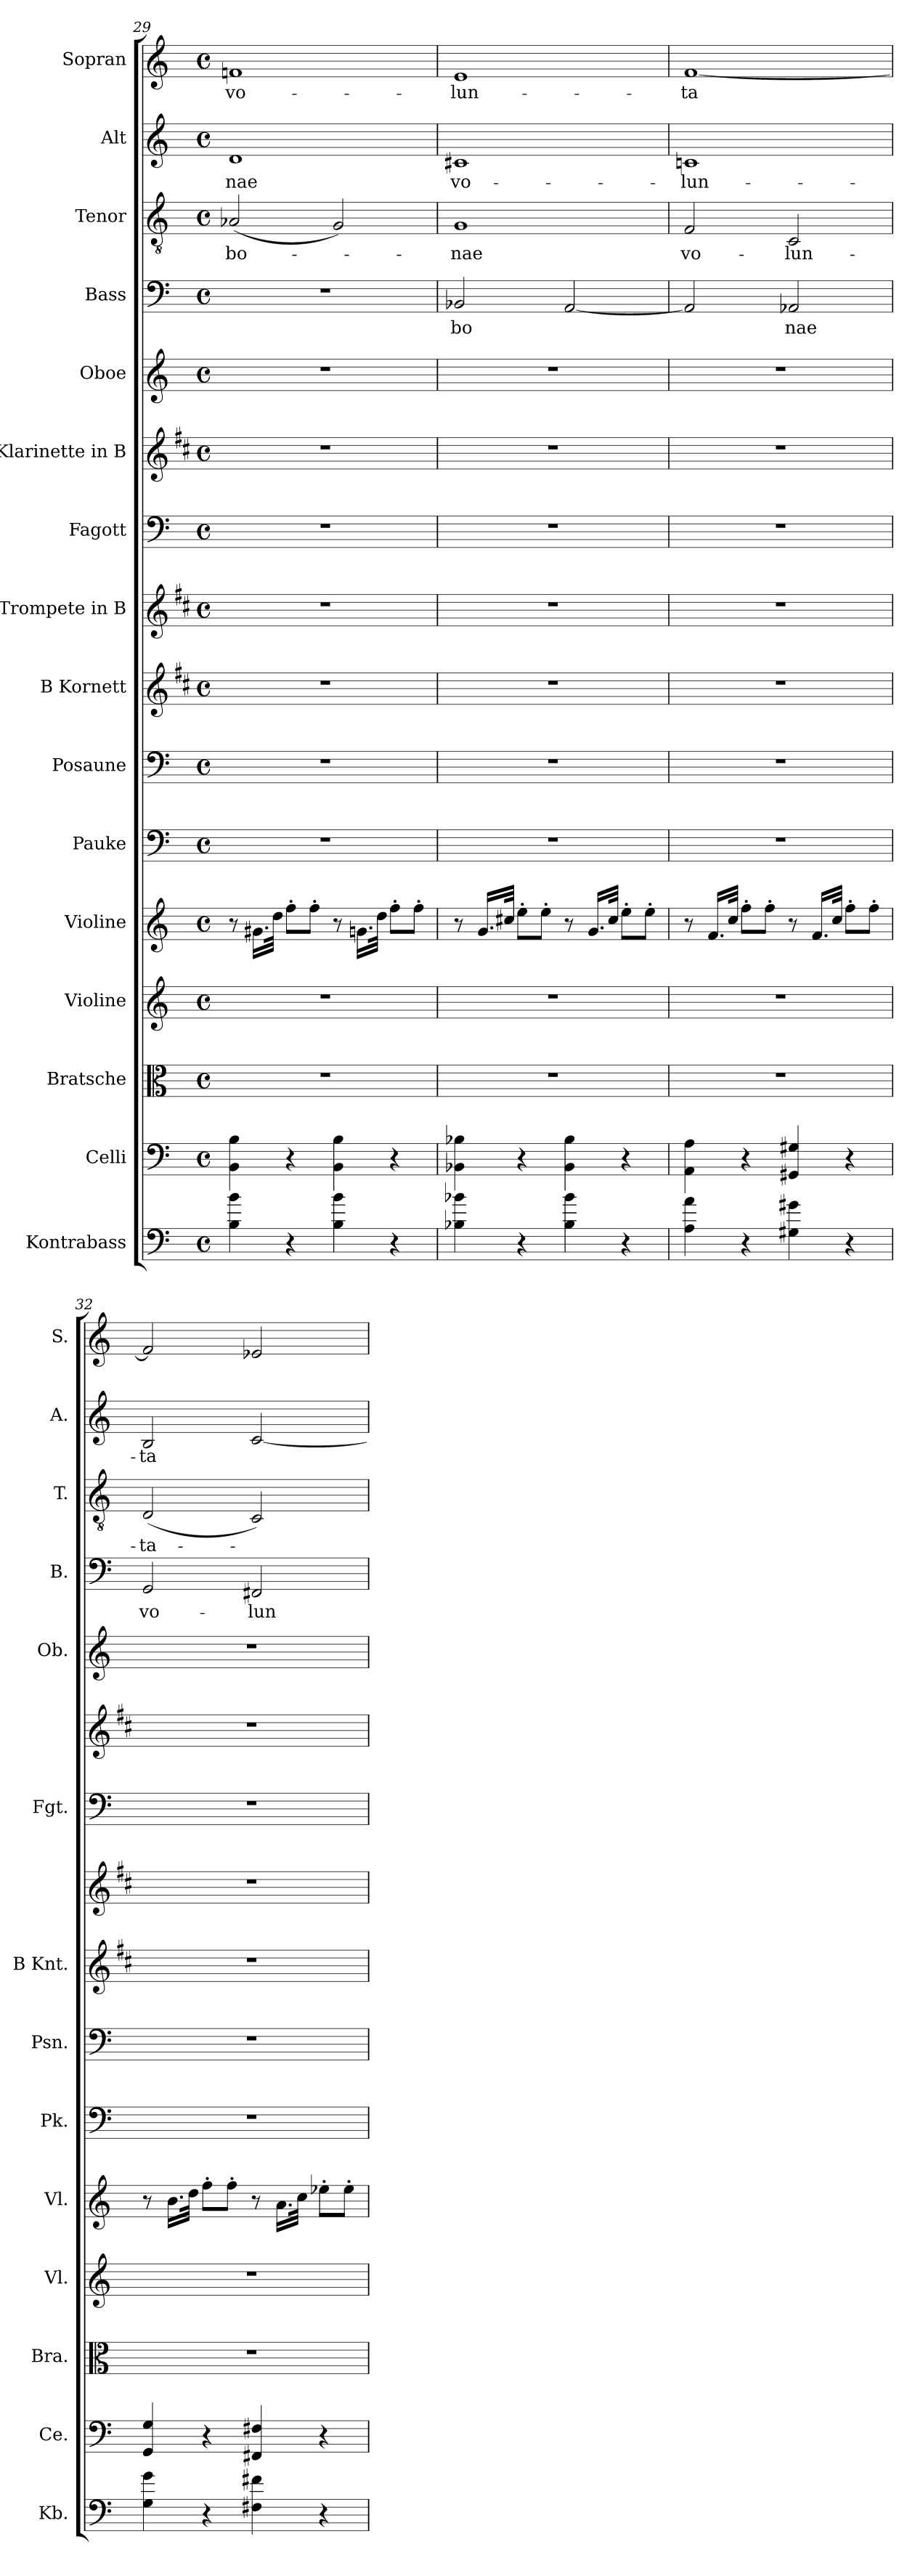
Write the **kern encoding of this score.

**kern	**kern	**kern	**kern	**kern	**kern	**kern	**kern	**kern	**kern	**kern	**kern	**kern	**text	**kern	**text	**kern	**text	**kern	**text
*part16	*part15	*part14	*part13	*part12	*part11	*part10	*part9	*part8	*part7	*part6	*part5	*part4	*part4	*part3	*part3	*part2	*part2	*part1	*part1
*staff16	*staff15	*staff14	*staff13	*staff12	*staff11	*staff10	*staff9	*staff8	*staff7	*staff6	*staff5	*staff4	*staff4	*staff3	*staff3	*staff2	*staff2	*staff1	*staff1
*I"Kontrabass	*I"Celli	*I"Bratsche	*I"Violine	*I"Violine	*I"Pauke	*I"Posaune	*I"B Kornett	*I"Trompete in B	*I"Fagott	*I"Klarinette in B	*I"Oboe	*I"Bass	*	*I"Tenor	*	*I"Alt	*	*I"Sopran	*
*I'Kb.	*I'Ce.	*I'Bra.	*I'Vl.	*I'Vl.	*I'Pk.	*I'Psn.	*I'B Knt.	*	*I'Fgt.	*	*I'Ob.	*I'B.	*	*I'T.	*	*I'A.	*	*I'S.	*
*clefF4	*clefF4	*clefC3	*clefG2	*clefG2	*clefF4	*clefF4	*clefG2	*clefG2	*clefF4	*clefG2	*clefG2	*clefF4	*	*clefGv2	*	*clefG2	*	*clefG2	*
*ITrd7c12	*	*	*	*	*	*	*ITrd1c2	*ITrd1c2	*	*ITrd1c2	*	*	*	*	*	*	*	*	*
*k[]	*k[]	*k[]	*k[]	*k[]	*k[]	*k[]	*k[]	*k[]	*k[]	*k[]	*k[]	*k[]	*	*k[]	*	*k[]	*	*k[]	*
*M4/4	*M4/4	*M4/4	*M4/4	*M4/4	*M4/4	*M4/4	*M4/4	*M4/4	*M4/4	*M4/4	*M4/4	*M4/4	*	*M4/4	*	*M4/4	*	*M4/4	*
*met(c)	*met(c)	*met(c)	*met(c)	*met(c)	*met(c)	*met(c)	*met(c)	*met(c)	*met(c)	*met(c)	*met(c)	*met(c)	*	*met(c)	*	*met(c)	*	*met(c)	*
=29	=29	=29	=29	=29	=29	=29	=29	=29	=29	=29	=29	=29	=29	=29	=29	=29	=29	=29	=29
!	!	!	!	!	!	!	!	!	!	!	!	!	!	!	!LO:LY:b	!	!LO:LY:b	!	!LO:LY:b
4BB\ 4B\	4BB\ 4B\	1r	1r	8r	1r	1r	1r	1r	1r	1r	1r	1r	.	(<2A-X/	bo-	1d	-nae	1fn	vo-
.	.	.	.	16.g#X\LL	.	.	.	.	.	.	.	.	.	.	.	.	.	.	.
.	.	.	.	32dd\JJk	.	.	.	.	.	.	.	.	.	.	.	.	.	.	.
4r	4r	.	.	8ff'\L	.	.	.	.	.	.	.	.	.	.	.	.	.	.	.
.	.	.	.	8ff'\J	.	.	.	.	.	.	.	.	.	.	.	.	.	.	.
4BB\ 4B\	4BB\ 4B\	.	.	8r	.	.	.	.	.	.	.	.	.	2G/)	.	.	.	.	.
.	.	.	.	16.gn\LL	.	.	.	.	.	.	.	.	.	.	.	.	.	.	.
.	.	.	.	32dd\JJk	.	.	.	.	.	.	.	.	.	.	.	.	.	.	.
4r	4r	.	.	8ff'\L	.	.	.	.	.	.	.	.	.	.	.	.	.	.	.
.	.	.	.	8ff'\J	.	.	.	.	.	.	.	.	.	.	.	.	.	.	.
=30	=30	=30	=30	=30	=30	=30	=30	=30	=30	=30	=30	=30	=30	=30	=30	=30	=30	=30	=30
!	!	!	!	!	!	!	!	!	!	!	!	!	!LO:LY:b	!	!LO:LY:b	!	!LO:LY:b	!	!LO:LY:b
4BB-X\ 4B-X\	4BB-X\ 4B-X\	1r	1r	8r	1r	1r	1r	1r	1r	1r	1r	2BB-X/	bo-	1G	-nae	1c#X	vo-	1e	-lun-
.	.	.	.	16.g/LL	.	.	.	.	.	.	.	.	.	.	.	.	.	.	.
.	.	.	.	32cc#X/JJk	.	.	.	.	.	.	.	.	.	.	.	.	.	.	.
4r	4r	.	.	8ee'\L	.	.	.	.	.	.	.	.	.	.	.	.	.	.	.
.	.	.	.	8ee'\J	.	.	.	.	.	.	.	.	.	.	.	.	.	.	.
4BB-\ 4B-\	4BB-\ 4B-\	.	.	8r	.	.	.	.	.	.	.	[2AA/	.	.	.	.	.	.	.
.	.	.	.	16.g/LL	.	.	.	.	.	.	.	.	.	.	.	.	.	.	.
.	.	.	.	32cc#/JJk	.	.	.	.	.	.	.	.	.	.	.	.	.	.	.
4r	4r	.	.	8ee'\L	.	.	.	.	.	.	.	.	.	.	.	.	.	.	.
.	.	.	.	8ee'\J	.	.	.	.	.	.	.	.	.	.	.	.	.	.	.
!!LO:LB:g=z
=31	=31	=31	=31	=31	=31	=31	=31	=31	=31	=31	=31	=31	=31	=31	=31	=31	=31	=31	=31
!	!	!	!	!	!	!	!	!	!	!	!	!	!LO:LY:b	!	!LO:LY:b	!	!LO:LY:b	!	!LO:LY:b
4AA\ 4A\	4AA\ 4A\	1r	1r	8r	1r	1r	1r	1r	1r	1r	1r	2AA/]	---	2F/	vo-	1cn	-lun-	[1f	-ta-
.	.	.	.	16.f/LL	.	.	.	.	.	.	.	.	.	.	.	.	.	.	.
.	.	.	.	32cc/JJk	.	.	.	.	.	.	.	.	.	.	.	.	.	.	.
4r	4r	.	.	8ff'\L	.	.	.	.	.	.	.	.	.	.	.	.	.	.	.
.	.	.	.	8ff'\J	.	.	.	.	.	.	.	.	.	.	.	.	.	.	.
!	!	!	!	!	!	!	!	!	!	!	!	!	!LO:LY:b	!	!LO:LY:b	!	!	!	!
4GG#X\ 4G#X\	4GG#X/ 4G#X/	.	.	8r	.	.	.	.	.	.	.	2AA-X/	-nae	2C/	-lun-	.	.	.	.
.	.	.	.	16.f/LL	.	.	.	.	.	.	.	.	.	.	.	.	.	.	.
.	.	.	.	32cc/JJk	.	.	.	.	.	.	.	.	.	.	.	.	.	.	.
4r	4r	.	.	8ff'\L	.	.	.	.	.	.	.	.	.	.	.	.	.	.	.
.	.	.	.	8ff'\J	.	.	.	.	.	.	.	.	.	.	.	.	.	.	.
=32	=32	=32	=32	=32	=32	=32	=32	=32	=32	=32	=32	=32	=32	=32	=32	=32	=32	=32	=32
!	!	!	!	!	!	!	!	!	!	!	!	!	!LO:LY:b	!	!LO:LY:b	!	!LO:LY:b	!	!LO:LY:b
4GG\ 4G\	4GG/ 4G/	1r	1r	8r	1r	1r	1r	1r	1r	1r	1r	2GG/	vo-	(<2D/	-ta-	2B/	-ta-	2f/]	---
.	.	.	.	16.b\LL	.	.	.	.	.	.	.	.	.	.	.	.	.	.	.
.	.	.	.	32dd\JJk	.	.	.	.	.	.	.	.	.	.	.	.	.	.	.
4r	4r	.	.	8ff'\L	.	.	.	.	.	.	.	.	.	.	.	.	.	.	.
.	.	.	.	8ff'\J	.	.	.	.	.	.	.	.	.	.	.	.	.	.	.
!	!	!	!	!	!	!	!	!	!	!	!	!	!LO:LY:b	!	!	!	!LO:LY:b	!	!LO:LY:b
4FF#X\ 4F#X\	4FF#X/ 4F#X/	.	.	8r	.	.	.	.	.	.	.	2FF#X/	-lun-	2C/)	.	[2c/	---	2e-X/	---
.	.	.	.	16.a\LL	.	.	.	.	.	.	.	.	.	.	.	.	.	.	.
.	.	.	.	32cc\JJk	.	.	.	.	.	.	.	.	.	.	.	.	.	.	.
4r	4r	.	.	8ee-X'\L	.	.	.	.	.	.	.	.	.	.	.	.	.	.	.
.	.	.	.	8ee-'\J	.	.	.	.	.	.	.	.	.	.	.	.	.	.	.
=	=	=	=	=	=	=	=	=	=	=	=	=	=	=	=	=	=	=	=
*-	*-	*-	*-	*-	*-	*-	*-	*-	*-	*-	*-	*-	*-	*-	*-	*-	*-	*-	*-
